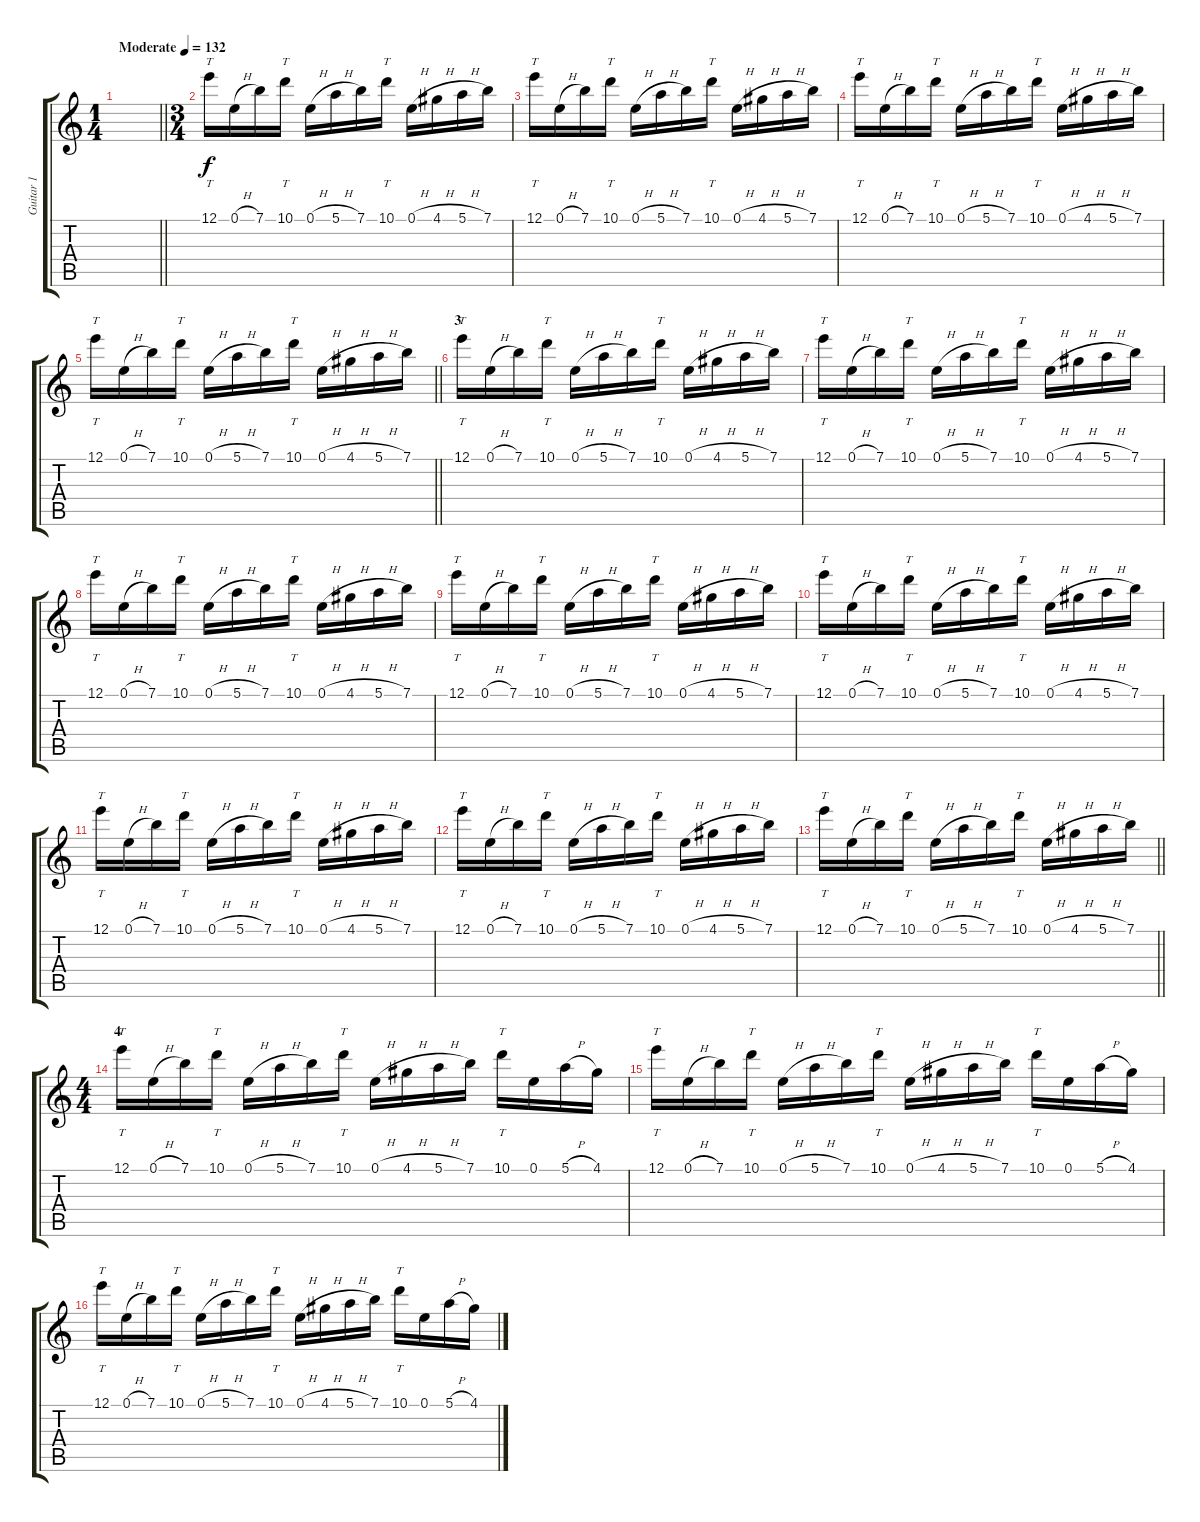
\track ("Guitar 1" "Guitar 1") {instrument distortionguitar}
\staff {score tabs}
\tuning (E4 B3 G3 D3 A2 D2) {hide}
\ts (1 4)
\tempo (132 "Moderate")
\clef g2
\barLineRight lightlight
\ks c
|
\ts (3 4)
12.1.16{tt} 0.1{h}.16 7.1.16 10.1.16{tt} 0.1{h}.16 5.1{h}.16 7.1.16 10.1.16{tt} 0.1{h}.16 4.1{h}.16 5.1{h}.16 7.1.16 |
12.1.16{tt} 0.1{h}.16 7.1.16 10.1.16{tt} 0.1{h}.16 5.1{h}.16 7.1.16 10.1.16{tt} 0.1{h}.16 4.1{h}.16 5.1{h}.16 7.1.16 |
12.1.16{tt} 0.1{h}.16 7.1.16 10.1.16{tt} 0.1{h}.16 5.1{h}.16 7.1.16 10.1.16{tt} 0.1{h}.16 4.1{h}.16 5.1{h}.16 7.1.16 |
\barLineRight lightlight
12.1.16{tt} 0.1{h}.16 7.1.16 10.1.16{tt} 0.1{h}.16 5.1{h}.16 7.1.16 10.1.16{tt} 0.1{h}.16 4.1{h}.16 5.1{h}.16 7.1.16 |
\section ("" "3")
12.1.16{tt} 0.1{h}.16 7.1.16 10.1.16{tt} 0.1{h}.16 5.1{h}.16 7.1.16 10.1.16{tt} 0.1{h}.16 4.1{h}.16 5.1{h}.16 7.1.16 |
12.1.16{tt} 0.1{h}.16 7.1.16 10.1.16{tt} 0.1{h}.16 5.1{h}.16 7.1.16 10.1.16{tt} 0.1{h}.16 4.1{h}.16 5.1{h}.16 7.1.16 |
12.1.16{tt} 0.1{h}.16 7.1.16 10.1.16{tt} 0.1{h}.16 5.1{h}.16 7.1.16 10.1.16{tt} 0.1{h}.16 4.1{h}.16 5.1{h}.16 7.1.16 |
12.1.16{tt} 0.1{h}.16 7.1.16 10.1.16{tt} 0.1{h}.16 5.1{h}.16 7.1.16 10.1.16{tt} 0.1{h}.16 4.1{h}.16 5.1{h}.16 7.1.16 |
12.1.16{tt} 0.1{h}.16 7.1.16 10.1.16{tt} 0.1{h}.16 5.1{h}.16 7.1.16 10.1.16{tt} 0.1{h}.16 4.1{h}.16 5.1{h}.16 7.1.16 |
12.1.16{tt} 0.1{h}.16 7.1.16 10.1.16{tt} 0.1{h}.16 5.1{h}.16 7.1.16 10.1.16{tt} 0.1{h}.16 4.1{h}.16 5.1{h}.16 7.1.16 |
12.1.16{tt} 0.1{h}.16 7.1.16 10.1.16{tt} 0.1{h}.16 5.1{h}.16 7.1.16 10.1.16{tt} 0.1{h}.16 4.1{h}.16 5.1{h}.16 7.1.16 |
\barLineRight lightlight
12.1.16{tt} 0.1{h}.16 7.1.16 10.1.16{tt} 0.1{h}.16 5.1{h}.16 7.1.16 10.1.16{tt} 0.1{h}.16 4.1{h}.16 5.1{h}.16 7.1.16 |
\ts (4 4)
\section ("" "4")
12.1.16{tt} 0.1{h}.16 7.1.16 10.1.16{tt} 0.1{h}.16 5.1{h}.16 7.1.16 10.1.16{tt} 0.1{h}.16 4.1{h}.16 5.1{h}.16 7.1.16 10.1.16{tt} 0.1.16 5.1{h}.16 4.1.16 |
12.1.16{tt} 0.1{h}.16 7.1.16 10.1.16{tt} 0.1{h}.16 5.1{h}.16 7.1.16 10.1.16{tt} 0.1{h}.16 4.1{h}.16 5.1{h}.16 7.1.16 10.1.16{tt} 0.1.16 5.1{h}.16 4.1.16 |
12.1.16{tt} 0.1{h}.16 7.1.16 10.1.16{tt} 0.1{h}.16 5.1{h}.16 7.1.16 10.1.16{tt} 0.1{h}.16 4.1{h}.16 5.1{h}.16 7.1.16 10.1.16{tt} 0.1.16 5.1{h}.16 4.1.16
